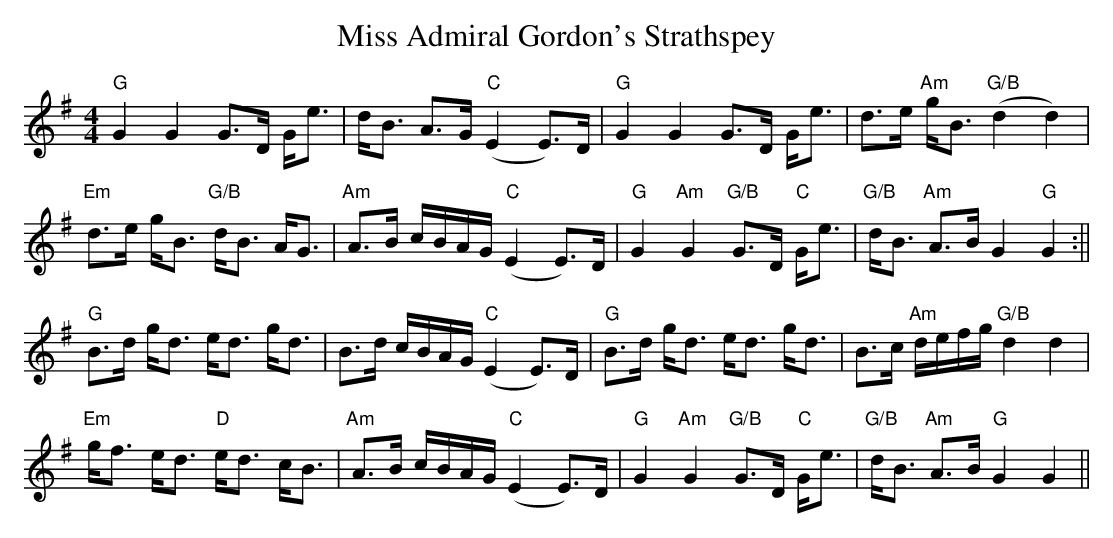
X:1
T:Miss Admiral Gordon's Strathspey
M:4/4
L:1/8
K:G
"G"G2 G2 G3/2D1/2 G1/2e3/2|d1/2B3/2 A3/2G1/2 "C"(E2 E3/2)D1/2|\
"G"G2 G2 G3/2D1/2 G1/2e3/2|d3/2e1/2 "Am"g1/2B3/2 "G/B"(d2 d2)|
"Em"d3/2e1/2 g1/2B3/2 "G/B"d1/2B3/2 A1/2G3/2|"Am"A3/2B1/2 c/2B/2A/2G/2 "C"(E2 E3/2)D/2|\
"G"G2 "Am"G2 "G/B"G3/2D/2 "C"G/2e3/2|"G/B"d/2B3/2 "Am"A3/2B/2G2 "G"G2:||
"G"B3/2d/2 g/2d3/2 e/2d3/2 g/2d3/2|B3/2d/2 c/2B/2A/2G/2 "C"(E2 E3/2)D/2|\
"G"B3/2d/2 g/2d3/2 e/2d3/2 g/2d3/2|B3/2c/2 "Am"d/2e/2f/2g/2 "G/B"d2 d2|
"Em"g/2f3/2 e/2d3/2 "D"e/2d3/2 c/2B3/2|"Am"A3/2B/2 c/2B/2A/2G/2 "C"(E2 E3/2)D/2|\
"G"G2 "Am"G2 "G/B"G3/2D/2 "C"G/2e3/2|"G/B"d/2B3/2 "Am"A3/2B/2 "G"G2 G2||
